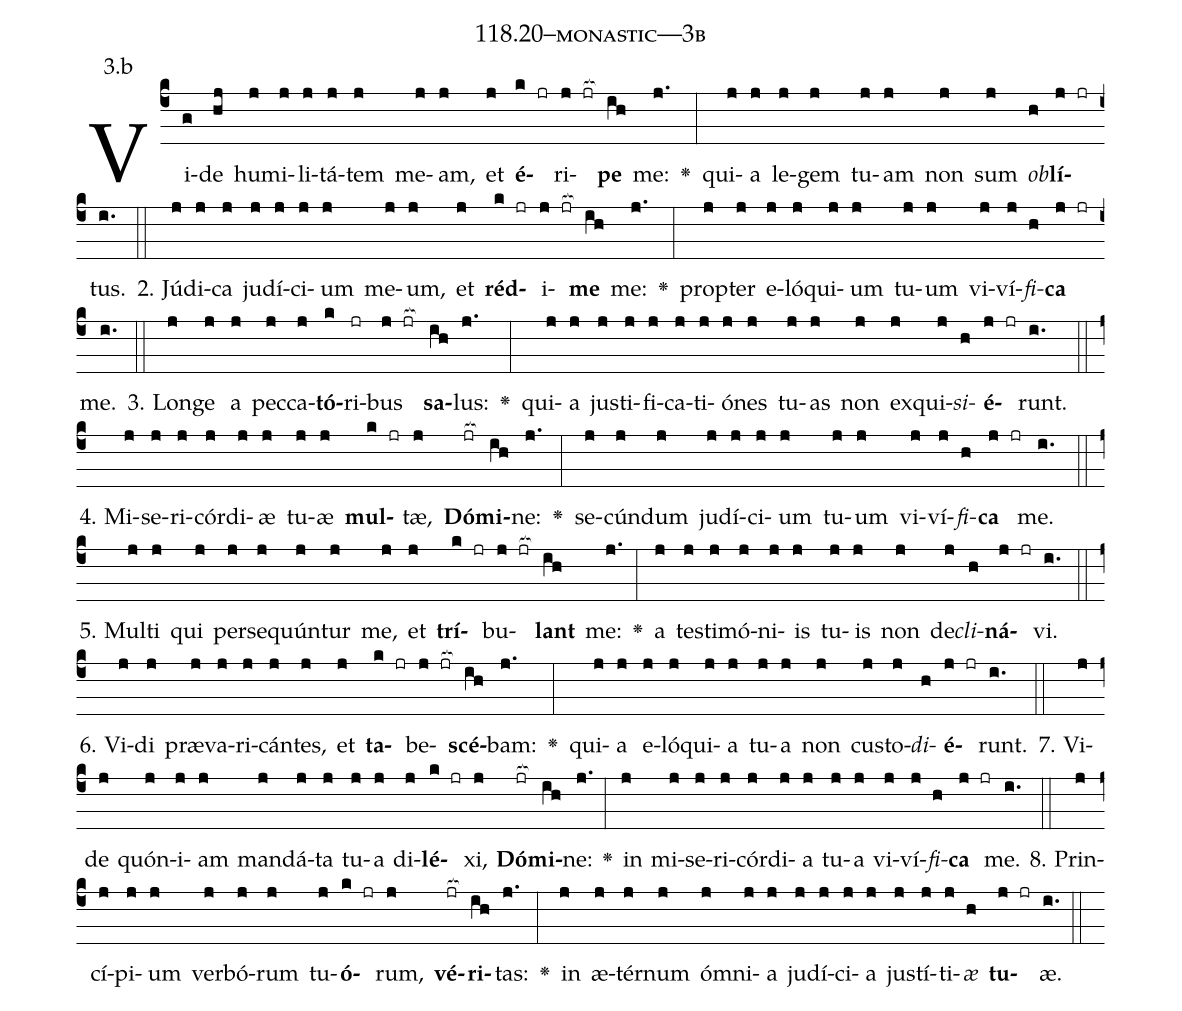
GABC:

name: 118.20--monastic---3b;
annotation: 3.b;
%%
(c4)Vi(g)de(hj) hu(j)mi(j)li(j)tá(j)tem(j) me(j)am,(j) et(j) <b>é</b>(k jr)ri(j jr[ocb:1{])<b>pe</b>(ih[ocb:0}]) me:(j.) <v>\greheightstar</v>(:) qui(j)a(j) le(j)gem(j) tu(j)am(j) non(j) sum(j) <i>ob</i>(h)<b>lí</b>(j jr)tus.(i.) (::)
2. Jú(j)di(j)ca(j) ju(j)dí(j)ci(j)um(j) me(j)um,(j) et(j) <b>réd</b>(k jr)i(j jr[ocb:1{])<b>me</b>(ih[ocb:0}]) me:(j.) <v>\greheightstar</v>(:) prop(j)ter(j) e(j)ló(j)qui(j)um(j) tu(j)um(j) vi(j)ví(j)<i>fi</i>(h)<b>ca</b>(j jr) me.(i.) (::)
3. Lon(j)ge(j) a(j) pec(j)ca(j)<b>tó</b>(k)ri(jr)bus(j jr[ocb:1{]) <b>sa</b>(ih[ocb:0}])lus:(j.) <v>\greheightstar</v>(:) qui(j)a(j) jus(j)ti(j)fi(j)ca(j)ti(j)ó(j)nes(j) tu(j)as(j) non(j) ex(j)qui(j)<i>si</i>(h)<b>é</b>(j jr)runt.(i.) (::)
4. Mi(j)se(j)ri(j)cór(j)di(j)æ(j) tu(j)æ(j) <b>mul</b>(k jr)tæ,(j) <b>Dó</b>(jr[ocb:1{])<b>mi</b>(ih[ocb:0}])ne:(j.) <v>\greheightstar</v>(:) se(j)cún(j)dum(j) ju(j)dí(j)ci(j)um(j) tu(j)um(j) vi(j)ví(j)<i>fi</i>(h)<b>ca</b>(j jr) me.(i.) (::)
5. Mul(j)ti(j) qui(j) per(j)se(j)quún(j)tur(j) me,(j) et(j) <b>trí</b>(k jr)bu(j jr[ocb:1{])<b>lant</b>(ih[ocb:0}]) me:(j.) <v>\greheightstar</v>(:) a(j) tes(j)ti(j)mó(j)ni(j)is(j) tu(j)is(j) non(j) de(j)<i>cli</i>(h)<b>ná</b>(j jr)vi.(i.) (::)
6. Vi(j)di(j) præ(j)va(j)ri(j)cán(j)tes,(j) et(j) <b>ta</b>(k jr)be(j jr[ocb:1{])<b>scé</b>(ih[ocb:0}])bam:(j.) <v>\greheightstar</v>(:) qui(j)a(j) e(j)ló(j)qui(j)a(j) tu(j)a(j) non(j) cus(j)to(j)<i>di</i>(h)<b>é</b>(j jr)runt.(i.) (::)
7. Vi(j)de(j) quón(j)i(j)am(j) man(j)dá(j)ta(j) tu(j)a(j) di(j)<b>lé</b>(k jr)xi,(j) <b>Dó</b>(jr[ocb:1{])<b>mi</b>(ih[ocb:0}])ne:(j.) <v>\greheightstar</v>(:) in(j) mi(j)se(j)ri(j)cór(j)di(j)a(j) tu(j)a(j) vi(j)ví(j)<i>fi</i>(h)<b>ca</b>(j jr) me.(i.) (::)
8. Prin(j)cí(j)pi(j)um(j) ver(j)bó(j)rum(j) tu(j)<b>ó</b>(k jr)rum,(j) <b>vé</b>(jr[ocb:1{])<b>ri</b>(ih[ocb:0}])tas:(j.) <v>\greheightstar</v>(:) in(j) æ(j)tér(j)num(j) óm(j)ni(j)a(j) ju(j)dí(j)ci(j)a(j) jus(j)tí(j)ti(j)<i>æ</i>(h) <b>tu</b>(j jr)æ.(i.) (::)
